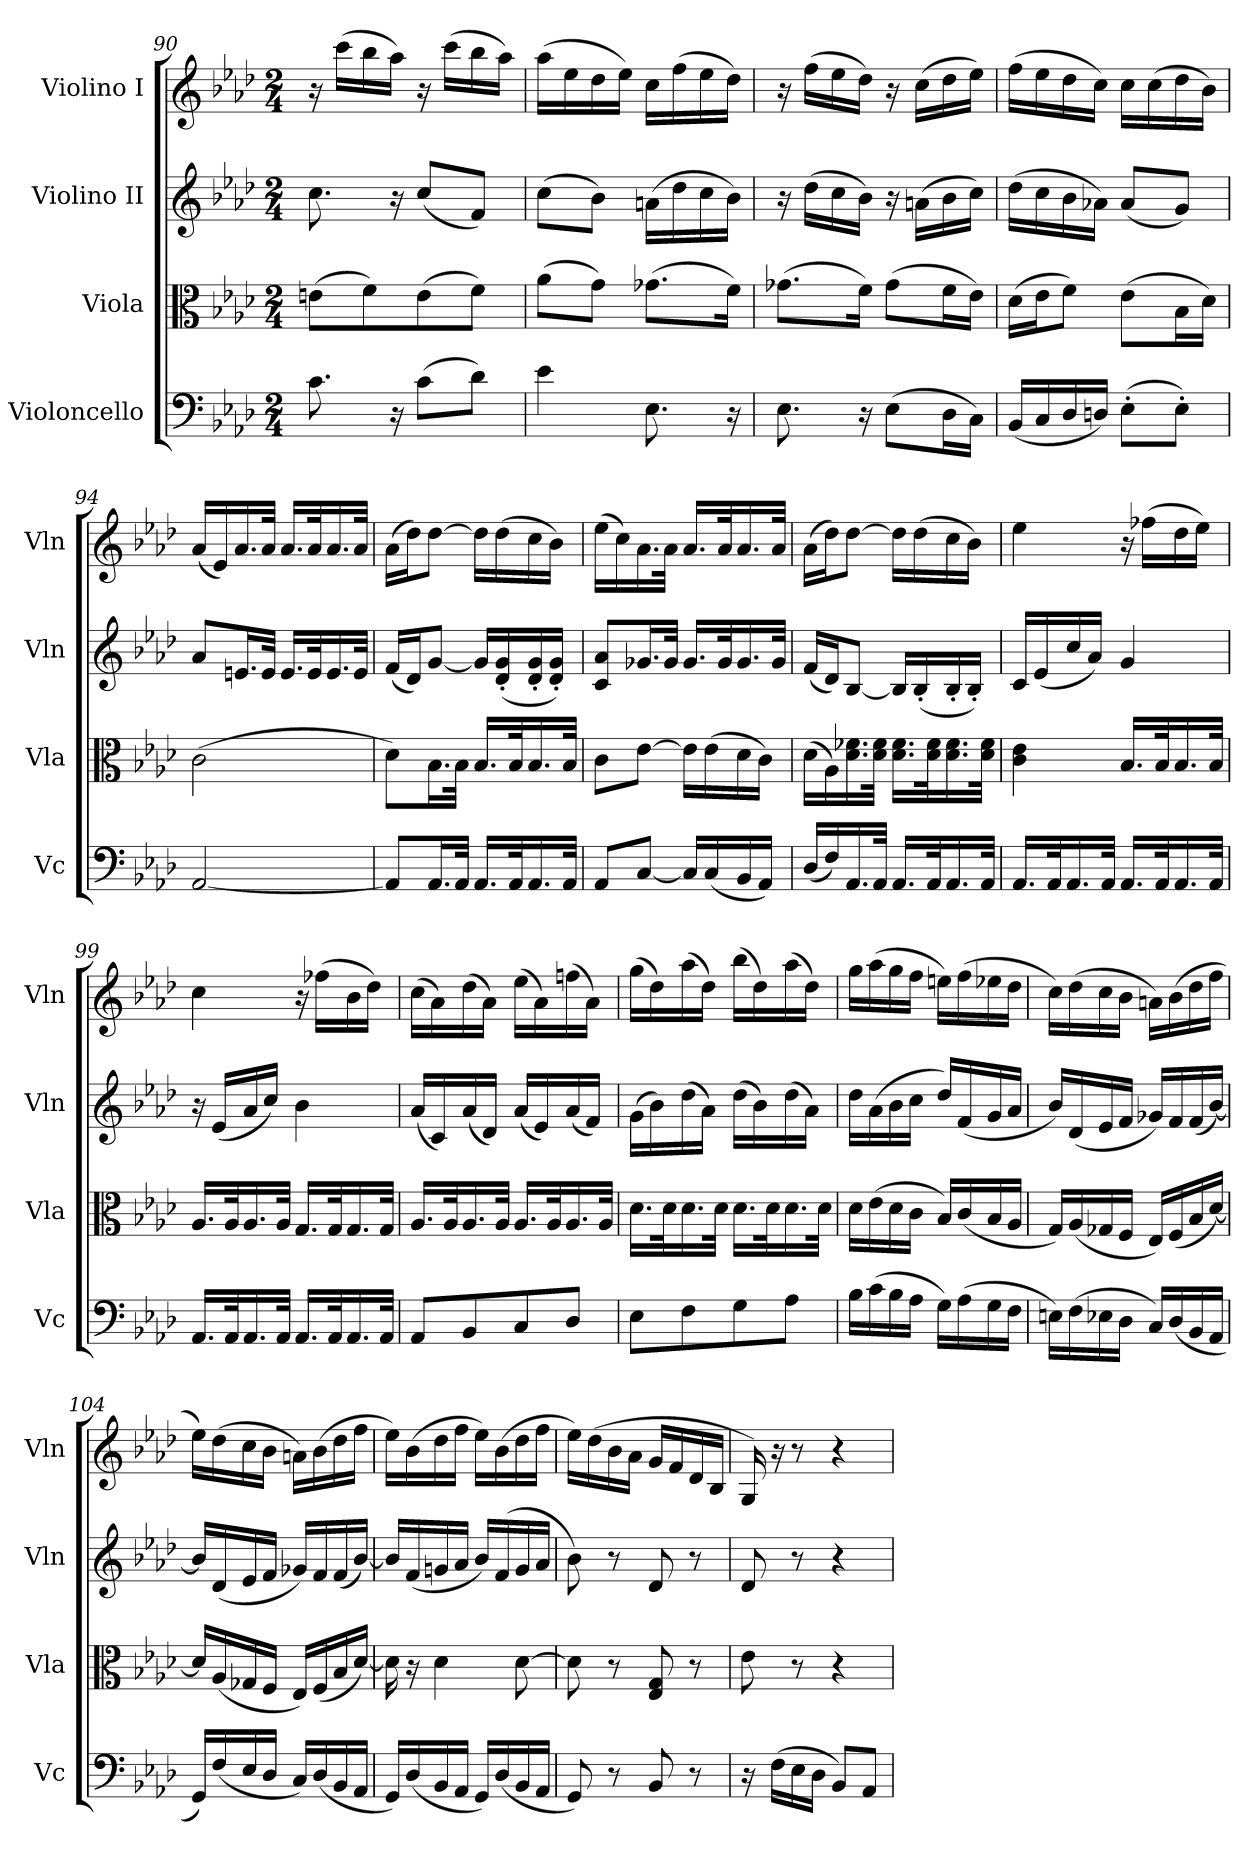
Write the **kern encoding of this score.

**kern	**kern	**kern	**kern
*part4	*part3	*part2	*part1
*staff4	*staff3	*staff2	*staff1
*I"Violoncello	*I"Viola	*I"Violino II	*I"Violino I
*I'Vc	*I'Vla	*I'Vln	*I'Vln
!!LO:PB:g=z
*clefF4	*clefC3	*clefG2	*clefG2
*k[b-e-a-d-]	*k[b-e-a-d-]	*k[b-e-a-d-]	*k[b-e-a-d-]
*M2/4	*M2/4	*M2/4	*M2/4
=90	=90	=90	=90
8.c\	(8en\L	8.cc\	16r
.	.	.	(16ccc\LL
.	8f\)	.	16bb-\
16r	.	16r	16aa-\JJ)
(8c\L	(8e\	(8cc/L	16r
.	.	.	(16ccc\LL
8d-\J)	8f\J)	8f/J)	16bb-\
.	.	.	16aa-\JJ)
=91	=91	=91	=91
4e-\	(8a-\L	(8cc\L	(16aa-\LL
.	.	.	16ee-\
.	8g\J)	8b-\J)	16dd-\
.	.	.	16ee-\JJ)
8.E-\	(8.g-X\L	(16an\LL	16cc\LL
.	.	16dd-\	(16ff\
.	.	16cc\	16ee-\
16r	16f\Jk)	16b-\JJ)	16dd-\JJ)
=92	=92	=92	=92
8.E-\	(8.g-X\L	16r	16r
.	.	(16dd-\LL	(16ff\LL
.	.	16cc\	16ee-\
16r	16f\Jk)	16b-\JJ)	16dd-\JJ)
(8E-\L	(8g-\L	16r	16r
.	.	(16an\LL	(16cc\LL
16D-\L	16f\L	16b-\	16dd-\
16C\JJ)	16e-\JJ)	16cc\JJ)	16ee-\JJ)
=93	=93	=93	=93
(16BB-/LL	(16d-\LL	(16dd-\LL	(16ff\LL
16C/	16e-\J	16cc\	16ee-\
16D-/	8f\J)	16b-\	16dd-\
16Dn/JJ)	.	16a-X\JJ)	16cc\JJ)
(8E-'\L	(8e-\L	(8a-/L	16cc\LL
.	.	.	(16cc\
8E-'\J)	16B-\L	8g/J)	16dd-\
.	16d-\JJ)	.	16b-\JJ)
=94	=94	=94	=94
[2AA-/	(2c\	8a-/L	(16a-/LL
.	.	.	16e-/)
.	.	16.en/L	16.a-/
.	.	32e/JJk	32a-/JJk
.	.	16.e/LL	16.a-/LL
.	.	32e/K	32a-/K
.	.	16.e/	16.a-/
.	.	32e/JJk	32a-/JJk
=95	=95	=95	=95
8AA-/L]	8d-\L)	(16f/LL	(16a-\LL
.	.	16d-/J)	16dd-\J)
16.AA-/L	16.B-\L	[8g/J	[8dd-\J
32AA-/JJk	32B-\JJk	.	.
16.AA-/LL	16.B-/LL	16g/LL]	16dd-\LL]
.	.	(16d-/' 16g/'	(16dd-\
32AA-/K	32B-/K	.	.
16.AA-/	16.B-/	16d-/' 16g/'	16cc\
.	.	16d-/' 16g/'JJ)	16b-\JJ)
32AA-/JJk	32B-/JJk	.	.
=96	=96	=96	=96
8AA-/L	8c\L	8c/ 8a-/L	(16ee-\LL
.	.	.	16cc\)
[8C/J	[8e-\J	16.g-X/L	16.a-\
.	.	32g-/JJk	32a-\JJk
16C/LL]	16e-\LL]	16.g-/LL	16.a-/LL
(16C/	(16e-\	.	.
.	.	32g-/K	32a-/K
16BB-/	16d-\	16.g-/	16.a-/
16AA-/JJ)	16c\JJ)	.	.
.	.	32g-/JJk	32a-/JJk
!!LO:LB:g=z
=97	=97	=97	=97
(16D-/LL	(16d-\LL	(16f/LL	(16a-\LL
16F/)	16A-\)	16d-/J)	16dd-\J)
16.AA-/	16.d-\ 16.f-X\	[8B-/J	[8dd-\J
32AA-/JJk	32d-\ 32f-\JJk	.	.
16.AA-/LL	16.d-\ 16.f-\LL	16B-/LL]	16dd-\LL]
.	.	(16B-'/	(16dd-\
32AA-/K	32d-\ 32f-\K	.	.
16.AA-/	16.d-\ 16.f-\	16B-'/	16cc\
.	.	16B-'/JJ)	16b-\JJ)
32AA-/JJk	32d-\ 32f-\JJk	.	.
=98	=98	=98	=98
16.AA-/LL	4c\ 4e-\	16c/LL	4ee-\
.	.	(16e-/	.
32AA-/K	.	.	.
16.AA-/	.	16cc/	.
.	.	16a-/JJ)	.
32AA-/JJk	.	.	.
16.AA-/LL	16.B-/LL	4g/	16r
.	.	.	(16ff-X\LL
32AA-/K	32B-/K	.	.
16.AA-/	16.B-/	.	16dd-\
.	.	.	16ee-\JJ)
32AA-/JJk	32B-/JJk	.	.
=99	=99	=99	=99
16.AA-/LL	16.A-/LL	16r	4cc\
.	.	(16e-/LL	.
32AA-/K	32A-/K	.	.
16.AA-/	16.A-/	16a-/	.
.	.	16cc/JJ)	.
32AA-/JJk	32A-/JJk	.	.
16.AA-/LL	16.G/LL	4b-\	16r
.	.	.	(16ff-X\LL
32AA-/K	32G/K	.	.
16.AA-/	16.G/	.	16b-\
.	.	.	16dd-\JJ)
32AA-/JJk	32G/JJk	.	.
=100	=100	=100	=100
8AA-/L	16.A-/LL	(16a-/LL	(16cc\LL
.	.	16c/)	16a-\)
.	32A-/K	.	.
8BB-/	16.A-/	(16a-/	(16dd-\
.	.	16d-/JJ)	16a-\JJ)
.	32A-/JJk	.	.
8C/	16.A-/LL	(16a-/LL	(16ee-\LL
.	.	16e-/)	16a-\)
.	32A-/K	.	.
8D-/J	16.A-/	(16a-/	(16ffn\
.	.	16f/JJ)	16a-\JJ)
.	32A-/JJk	.	.
=101	=101	=101	=101
8E-\L	16.d-\LL	(16g\LL	(16gg\LL
.	.	16b-\)	16dd-\)
.	32d-\K	.	.
8F\	16.d-\	(16dd-\	(16aa-\
.	.	16a-\JJ)	16dd-\JJ)
.	32d-\JJk	.	.
8G\	16.d-\LL	(16dd-\LL	(16bb-\LL
.	.	16b-\)	16dd-\)
.	32d-\K	.	.
8A-\J	16.d-\	(16dd-\	(16aa-\
.	.	16a-\JJ)	16dd-\JJ)
.	32d-\JJk	.	.
=102	=102	=102	=102
16B-\LL	16d-\LL	16dd-\LL	16gg\LL
(16c\	(16e-\	(16a-\	(16aa-\
16B-\	16d-\	16b-\	16gg\
16A-\JJ	16c\JJ	16cc\JJ	16ff\JJ
16G\LL)	16B-/LL)	16dd-/LL)	16een\LL)
(16A-\	(16c/	(16f/	(16ff\
16G\	16B-/	16g/	16ee-X\
16F\JJ	16A-/JJ	16a-/JJ	16dd-\JJ
!!LO:LB:g=z
=103	=103	=103	=103
16En\LL)	16G/LL)	16b-/LL)	16cc\LL)
(16F\	(16A-/	(16d-/	(16dd-\
16E-X\	16G-X/	16e-/	16cc\
16D-\JJ	16F/JJ	16f/JJ	16b-\JJ
16C/LL)	16E-/LL)	16g-X/LL)	16an\LL)
(16D-/	(16F/	16f/	(16b-\
16BB-/	16B-/	(16f/	16dd-\
16AA-/JJ	[16d-/JJ)	[16b-/JJ)	16ff\JJ
=104	=104	=104	=104
16GG/LL)	16d-/LL]	16b-/LL]	16ee-\LL)
(16F/	(16A-/	(16d-/	(16dd-\
16E-/	16G-X/	16e-/	16cc\
16D-/JJ	16F/JJ	16f/JJ	16b-\JJ
16C/LL)	16E-/LL)	16g-X/LL)	16an\LL)
(16D-/	(16F/	16f/	(16b-\
16BB-/	16B-/	(16f/	16dd-\
16AA-/JJ	[16d-/JJ)	[16b-/JJ)	16ff\JJ
=105	=105	=105	=105
16GG/LL)	16d-\]	16b-/LL]	16ee-\LL)
(16D-/	16r	(16f/	(16b-\
16BB-/	4d-\	16gn/	16dd-\
16AA-/JJ	.	16a-/JJ	16ff\JJ
16GG/LL)	.	16b-/LL)	16ee-\LL)
(16D-/	.	(16f/	(16b-\
16BB-/	[8d-\	16g/	16dd-\
16AA-/JJ	.	16a-/JJ	16ff\JJ
=106	=106	=106	=106
8GG/)	8d-\]	8b-\)	16ee-\LL)
.	.	.	(16dd-\
8r	8r	8r	16b-\
.	.	.	16a-\JJ
8BB-/	8E-/ 8G/	8d-/	16g/LL
.	.	.	16f/
8r	8r	8r	16d-/
.	.	.	16B-/JJ
=107	=107	=107	=107
16r	8e-\	8d-/	16G/)
(16F\LL	.	.	16r
16E-\	8r	8r	8r
16D-\JJ	.	.	.
8BB-/L)	4r	4r	4r
8AA-/J	.	.	.
=	=	=	=
*-	*-	*-	*-
